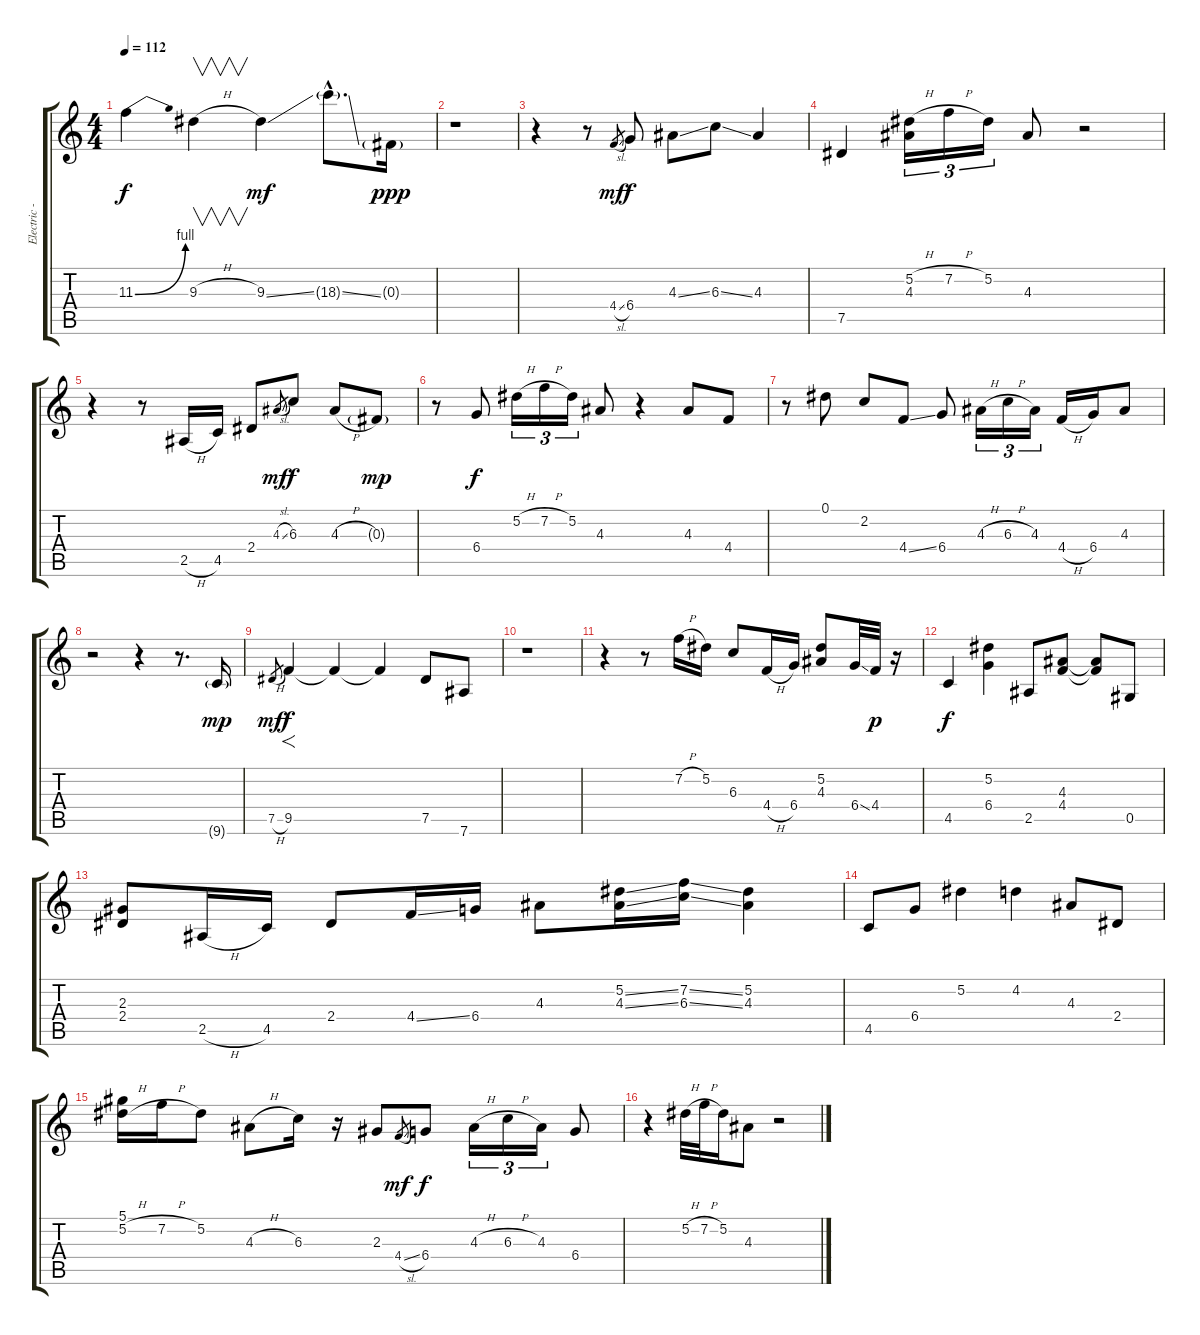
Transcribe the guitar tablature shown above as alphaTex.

\track ("Electric - Jimi Hendrix" "Electric -") {instrument overdrivenguitar}
\staff {score tabs}
\tuning (Eb4 Bb3 Gb3 Db3 Ab2 Eb2) {hide}
\ts (4 4)
\tempo 112
\clef g2
\ks c
11.3{be (bend 0 0 60 4)}.4{dy f} 9.3{h}.4{v} 9.3{ss}.4{dy mf} 18.3{ss g hac}.8{d} 0.3{g}.16{dy ppp} |
r.1 |
r.4 r.8 4.4{sl}.8{gr dy mf} 6.4.8{dy f} 4.3{ss}.8 6.3{ss}.8 4.3.4 |
7.5.4 (5.2{h} 4.3).16{tu (3 2)} 7.2{h}.16{tu (3 2)} 5.2.16{tu (3 2)} 4.3.8 r.2 |
r.4 r.8 2.5{h}.16 4.5.16 2.4.8 4.3{sl}.8{gr dy mf} 6.3.8{dy f} 4.3{h}.8 0.3{g}.8{dy mp} |
r.8 6.4.8{dy f} 5.2{h}.16{tu (3 2)} 7.2{h}.16{tu (3 2)} 5.2.16{tu (3 2)} 4.3.8 r.4 4.3.8 4.4.8 |
r.8 0.1.8 2.2.8 4.4{ss}.8 6.4.8 4.3{h}.16{tu (3 2)} 6.3{h}.16{tu (3 2)} 4.3.16{tu (3 2)} 4.4{h}.16 6.4.16 4.3.8 |
r.2 r.4 r.8{d} 9.6{g}.16{dy mp} |
7.5{h}.8{gr dy mf} 9.5.4{f dy f} 9.5{t}.4 9.5{t}.4 7.5.8 7.6.8 |
r.1 |
r.4 r.8 7.2{h}.16 5.2.16 6.3.8 4.4{h}.16 6.4.16 (5.2 4.3).8 6.4{ss}.32 4.4.32{dy p} r.16 |
4.5.4{dy f} (5.2 6.4).4 2.5.8 (4.3 4.4).8 (4.3{t} 4.4{t}).8 0.5.8 |
(2.3 2.4).8 2.5{h}.16 4.5.16 2.4.8 4.4{ss}.16 6.4.16 4.3.8 (5.2{ss} 4.3{ss}).16 (7.2{ss} 6.3{ss}).16 (5.2 4.3).4 |
4.5.8 6.4.8 5.2.4 4.2.4 4.3.8 2.4.8 |
(5.1 5.2{h}).16 7.2{h}.16 5.2.8 4.3{h}.8 6.3.16 r.16 2.3.8 4.4{sl}.8{gr dy mf} 6.4.8{dy f} 4.3{h}.16{tu (3 2)} 6.3{h}.16{tu (3 2)} 4.3.16{tu (3 2)} 6.4.8 |
r.4 5.2{h}.32 7.2{h}.32 5.2.16 4.3.8 r.2
